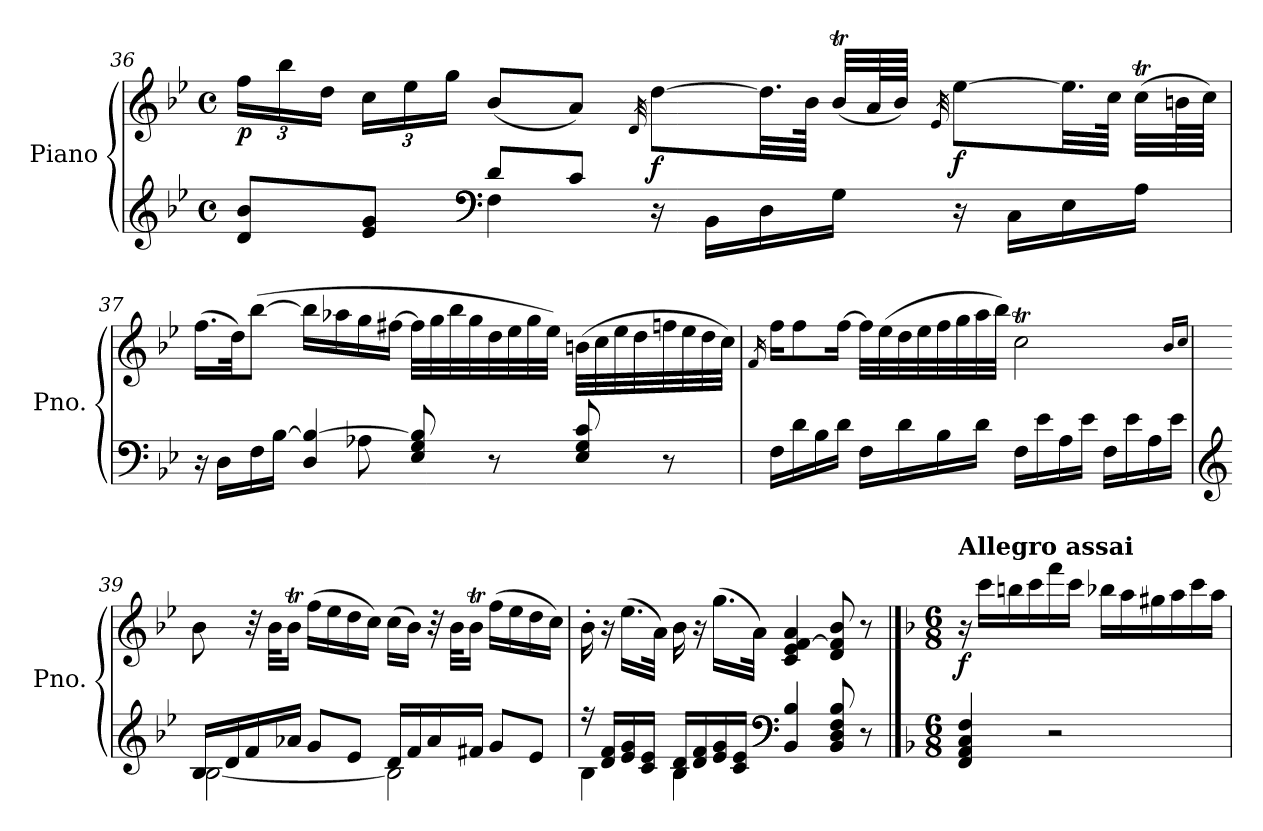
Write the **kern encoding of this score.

**kern	**kern	**dynam
*part1	*part1	*part1
*staff2	*staff1	*staff1/2
*I"Piano	*	*
*I'Pno.	*	*
*clefG2	*clefG2	*
*k[b-e-]	*k[b-e-]	*
*M4/4	*M4/4	*
*met(c)	*met(c)	*
=36	=36	=36
*^	*	*
*	*	*Xbrackettup	*
!	!	!	!LO:DY:b
8d/ 8b-/L	4ryy	24ff\LL	p
.	.	24bb-\	.
.	.	24dd\JJ	.
8e-/ 8g/J	.	24cc\LL	.
.	.	24ee-\	.
.	.	24gg\JJ	.
*clefF4	*	*	*
8d/L	4F\	(<8b-/L	.
8c/J	.	8a/J)	.
.	.	32qd!/	.
!	!	!	!LO:DY:b
16r	2ryy	[8dd\L	f
16BB-\LL	.	.	.
16D\	.	32.dd\LL]	.
.	.	64b-\JJJk	.
16G\JJ	.	(<32b-T/LLL	.
.	.	64a/L	.
.	.	64b-/JJJJ)	.
.	.	32qe-!/	.
!	!	!	!LO:DY:b
16r	.	[8ee-\L	f
16C\LL	.	.	.
16E-\	.	32.ee-\LL]	.
.	.	64cc\JJJk	.
16A\JJ	.	(>32ccT\LLL	.
.	.	64bn\L	.
.	.	64cc\JJJJ)	.
!!LO:LB:g=z
=37	=37	=37	=37
16r	4.ryy	(>16.ff\LL	.
16D\LL	.	.	.
.	.	32dd\JK)	.
16F\	.	(>[8bb-\J	.
[16B-\JJ	.	.	.
4D/ 4B-/_	.	16bb-\LL]	.
.	.	16aa-X\	.
.	8A-X\	16gg\	.
.	.	[16ff#X\JJ	.
8E-/ 8G/ 8B-/]	2ryy	32ff#\LLL]	.
.	.	32gg\	.
.	.	32bb-\	.
.	.	32gg\	.
8r	.	32dd\	.
.	.	32ee-\	.
.	.	32gg\	.
.	.	32ee-\JJJ)	.
8E-/ 8G/ 8c/	.	(>32bn\LLL	.
.	.	32cc\	.
.	.	32ee-\	.
.	.	32dd\	.
8r	.	32ffn\	.
.	.	32ee-\	.
.	.	32dd\	.
.	.	32cc\JJJ)	.
*v	*v	*	*
=38	=38	=38
.	16qf!/	.
16F\LL	16ff\KL	.
16d\	8ff\	.
16B-\	.	.
16d\JJ	[16ff\Jk	.
16F\LL	32ff\LLL]	.
.	(>32ee-\	.
16d\	32dd\	.
.	32ee-\	.
16B-\	32ff\	.
.	32gg\	.
16d\JJ	32aa\	.
.	32bb-\JJJ)	.
16F\LL	2ccT\	.
16e-\	.	.
16A\	.	.
16e-\JJ	.	.
16F\LL	.	.
16e-\	.	.
16A\	.	.
16e-\JJ	.	.
.	16qb-!/LL	.
.	16qcc!/JJ	.
!!LO:LB:g=z
=39	=39	=39
*clefG2	*	*
*^	*	*
16B-/LL	[2B-\	8b-\	.
16d/	.	.	.
16f/	.	32r	.
.	.	32b-\KLL	.
16a-X/JJ	.	16b-T\JJ	.
8g/L	.	(>16ff\LL	.
.	.	16ee-\	.
8e-/J	.	16dd\	.
.	.	16cc\JJ)	.
16d/LL	2B-\]	(>16cc\LL	.
16f/	.	16b-\JJ)	.
16a-/	.	32r	.
.	.	32b-\KLL	.
16f#X/JJ	.	16b-T\JJ	.
8g/L	.	(>16ff\LL	.
.	.	16ee-\	.
8e-/J	.	16dd\	.
.	.	16cc\JJ)	.
=40	=40	=40	=40
16r	4B-\	16b-'\	.
16d/ 16f/LL	.	16r	.
16e-/ 16g/	.	(>16.ee-\LL	.
16c/ 16e-/JJ	.	.	.
.	.	32a\JJk)	.
16B-/ 16d/LL	4B-\	16b-\	.
16d/ 16f/	.	16r	.
16e-/ 16g/	.	(>16.gg\LL	.
16c/ 16e-/JJ	.	.	.
.	.	32a\JJk)	.
*clefF4	*	*	*
4BB-/ 4B-/	2ryy	4c/ 4e-/ [4f/ 4a/	.
8BB-/ 8D/ 8F/ 8B-/	.	8d/ 8f/] 8b-/	.
8r	.	8r	.
*v	*v	*	*
!!LO:PB:g=z
==1	==1	==1
*k[b-]	*k[b-]	*
*M6/8	*M6/8	*
!	!LO:TX:a:B:t=Allegro assai	!
!	!	!LO:DY:b
4FF/ 4AA/ 4C/ 4F/	16r	f
.	16ccc\LL	.
.	16bbn\	.
.	16ccc\	.
2r	16fff\	.
.	16ccc\JJ	.
.	16bb-X\LL	.
.	16aa\	.
.	16gg#X\	.
.	16aa\	.
.	16ccc\	.
.	16aa\JJ	.
=	=	=
*-	*-	*-
